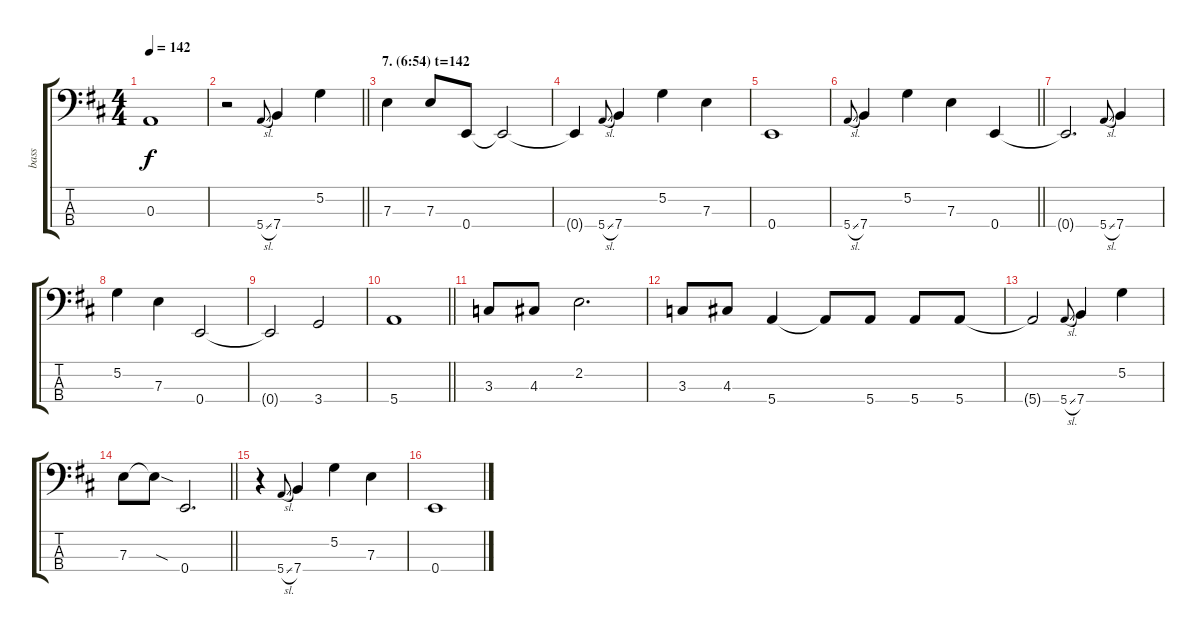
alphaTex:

\track ("bass" "bass") {instrument electricbassfinger}
\staff {score tabs}
\tuning (G2 D2 A1 E1) {hide}
\ts (4 4)
\tempo 142
\clef f4
\ks d
0.3{t}.1{dy f} |
\barLineRight lightlight
r.2 5.4{sl}.8{gr onbeat} 7.4.4 5.2.4 |
\section ("" "7. (6:54) t=142")
7.3.4 7.3.8 0.4.8 0.4{t}.2 |
0.4{t}.4 5.4{sl}.8{gr onbeat} 7.4.4 5.2.4 7.3.4 |
0.4.1 |
\barLineRight lightlight
5.4{sl}.8{gr onbeat} 7.4.4 5.2.4 7.3.4 0.4.4 |
0.4{t}.2{d} 5.4{sl}.8{gr onbeat} 7.4.4 |
5.2.4 7.3.4 0.4.2 |
0.4{t}.2 3.4.2 |
\barLineRight lightlight
5.4.1 |
3.3.8 4.3.8 2.2.2{d} |
3.3.8 4.3.8 5.4.4 5.4{t}.8 5.4.8 5.4.8 5.4.8 |
5.4{t}.2 5.4{sl}.8{gr onbeat} 7.4.4 5.2.4 |
\barLineRight lightlight
7.3.8 7.3{sod t}.8 0.4.2{d} |
r.4 5.4{sl}.8{gr onbeat} 7.4.4 5.2.4 7.3.4 |
0.4.1
